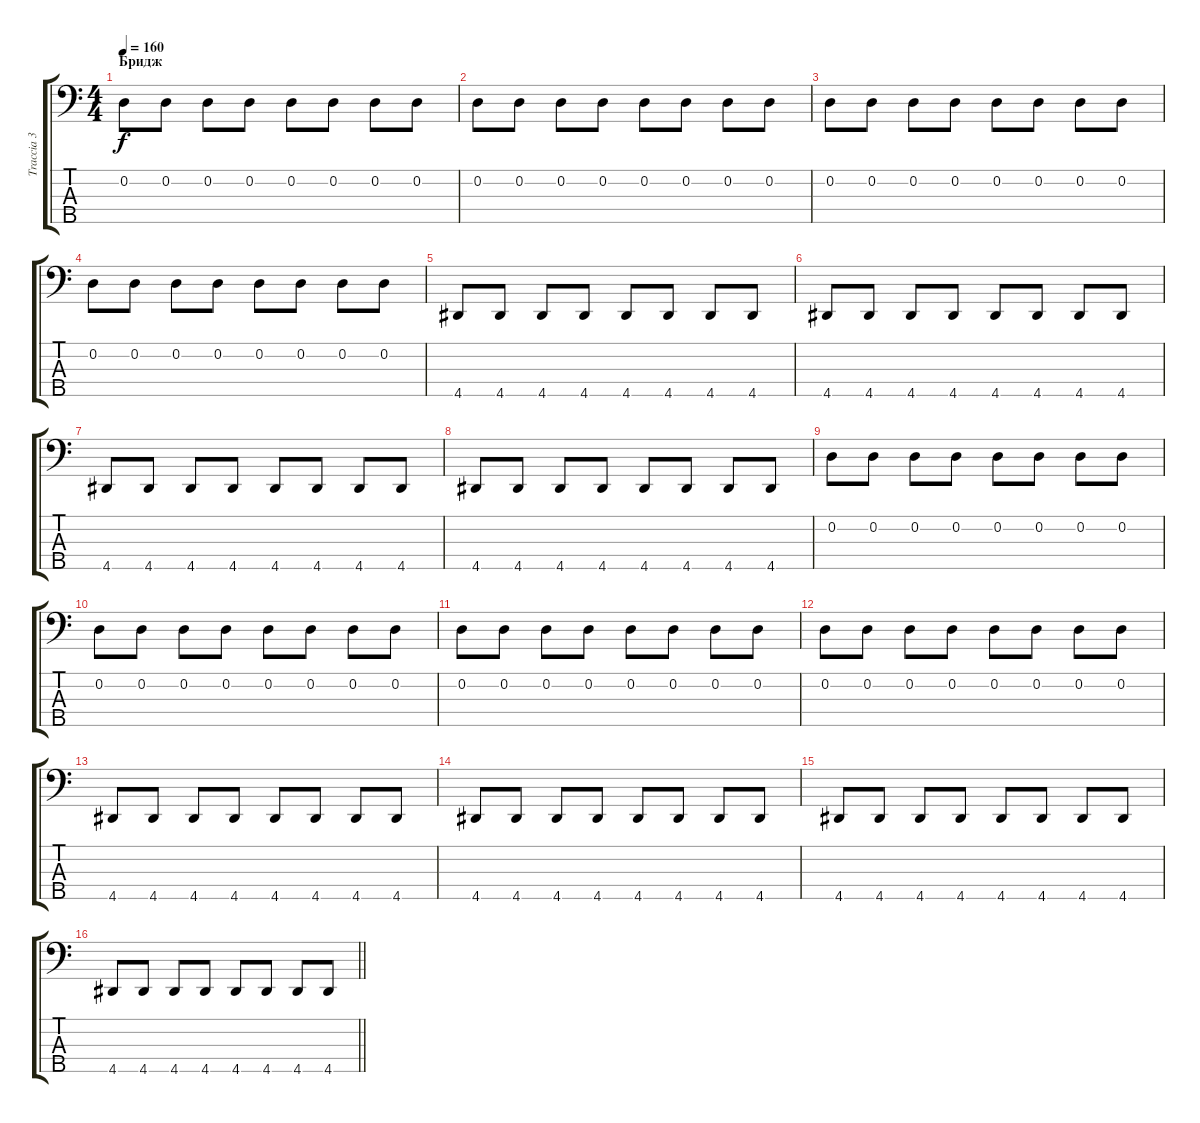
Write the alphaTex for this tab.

\track ("Traccia 3" "Traccia 3") {instrument electricbassfinger}
\staff {score tabs}
\tuning (G2 D2 A1 E1 B0) {hide}
\ts (4 4)
\section ("" "Бридж")
\tempo 160
\clef f4
\ks c
0.2.8{dy f} 0.2.8 0.2.8 0.2.8 0.2.8 0.2.8 0.2.8 0.2.8 |
0.2.8 0.2.8 0.2.8 0.2.8 0.2.8 0.2.8 0.2.8 0.2.8 |
0.2.8 0.2.8 0.2.8 0.2.8 0.2.8 0.2.8 0.2.8 0.2.8 |
0.2.8 0.2.8 0.2.8 0.2.8 0.2.8 0.2.8 0.2.8 0.2.8 |
4.5.8 4.5.8 4.5.8 4.5.8 4.5.8 4.5.8 4.5.8 4.5.8 |
4.5.8 4.5.8 4.5.8 4.5.8 4.5.8 4.5.8 4.5.8 4.5.8 |
4.5.8 4.5.8 4.5.8 4.5.8 4.5.8 4.5.8 4.5.8 4.5.8 |
4.5.8 4.5.8 4.5.8 4.5.8 4.5.8 4.5.8 4.5.8 4.5.8 |
0.2.8 0.2.8 0.2.8 0.2.8 0.2.8 0.2.8 0.2.8 0.2.8 |
0.2.8 0.2.8 0.2.8 0.2.8 0.2.8 0.2.8 0.2.8 0.2.8 |
0.2.8 0.2.8 0.2.8 0.2.8 0.2.8 0.2.8 0.2.8 0.2.8 |
0.2.8 0.2.8 0.2.8 0.2.8 0.2.8 0.2.8 0.2.8 0.2.8 |
4.5.8 4.5.8 4.5.8 4.5.8 4.5.8 4.5.8 4.5.8 4.5.8 |
4.5.8 4.5.8 4.5.8 4.5.8 4.5.8 4.5.8 4.5.8 4.5.8 |
4.5.8 4.5.8 4.5.8 4.5.8 4.5.8 4.5.8 4.5.8 4.5.8 |
\barLineRight lightlight
4.5.8 4.5.8 4.5.8 4.5.8 4.5.8 4.5.8 4.5.8 4.5.8
